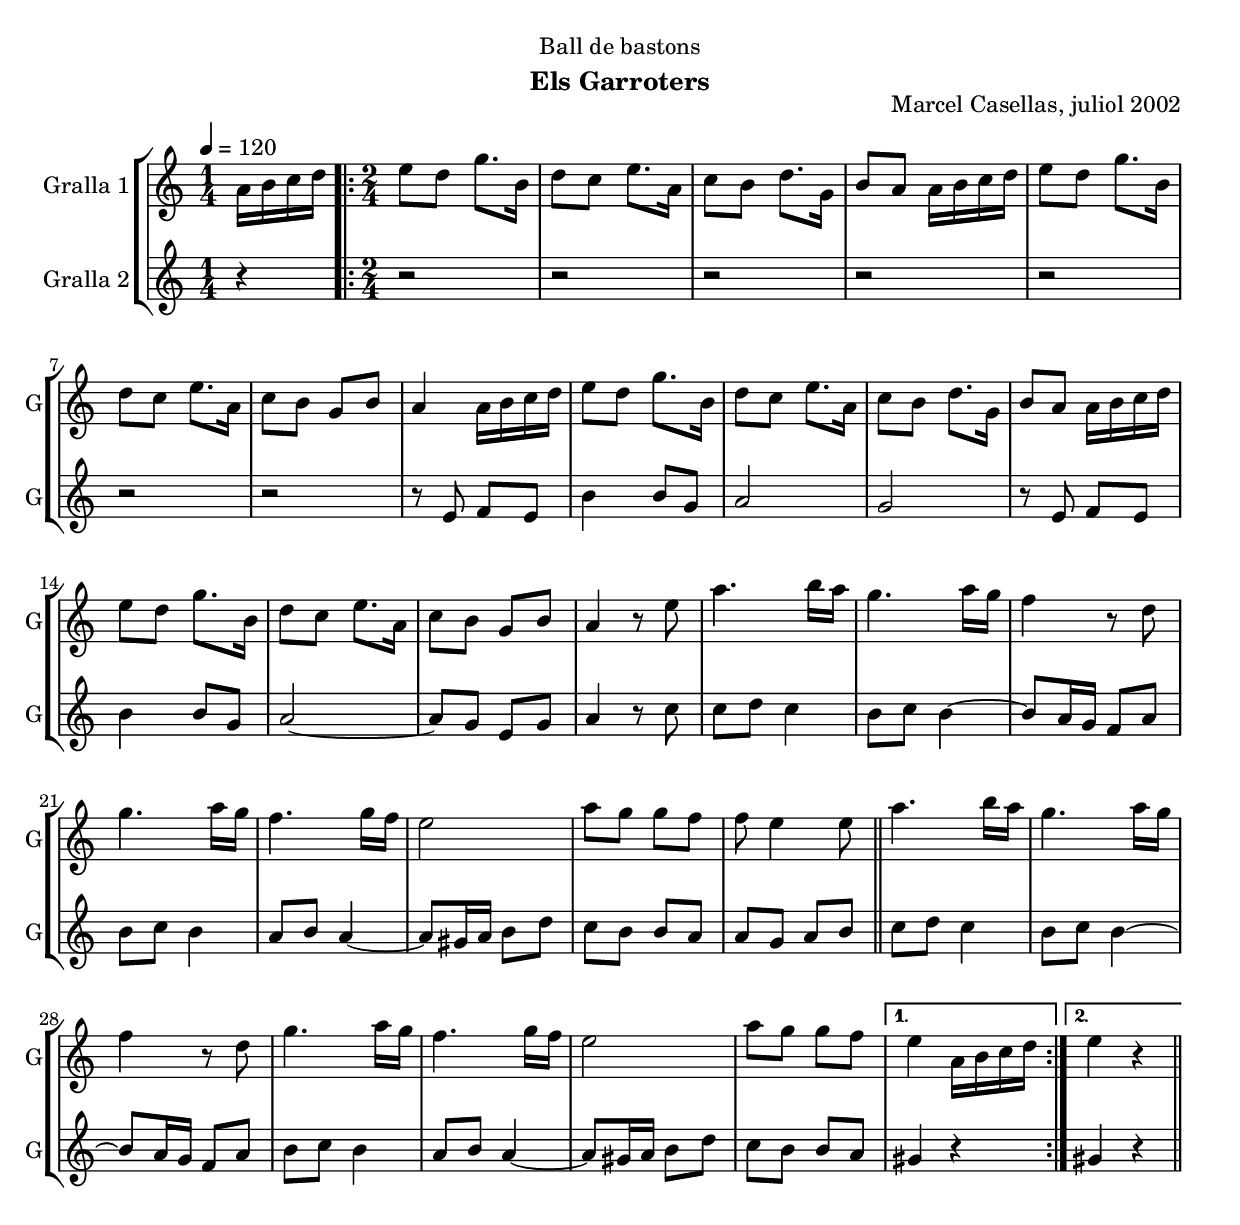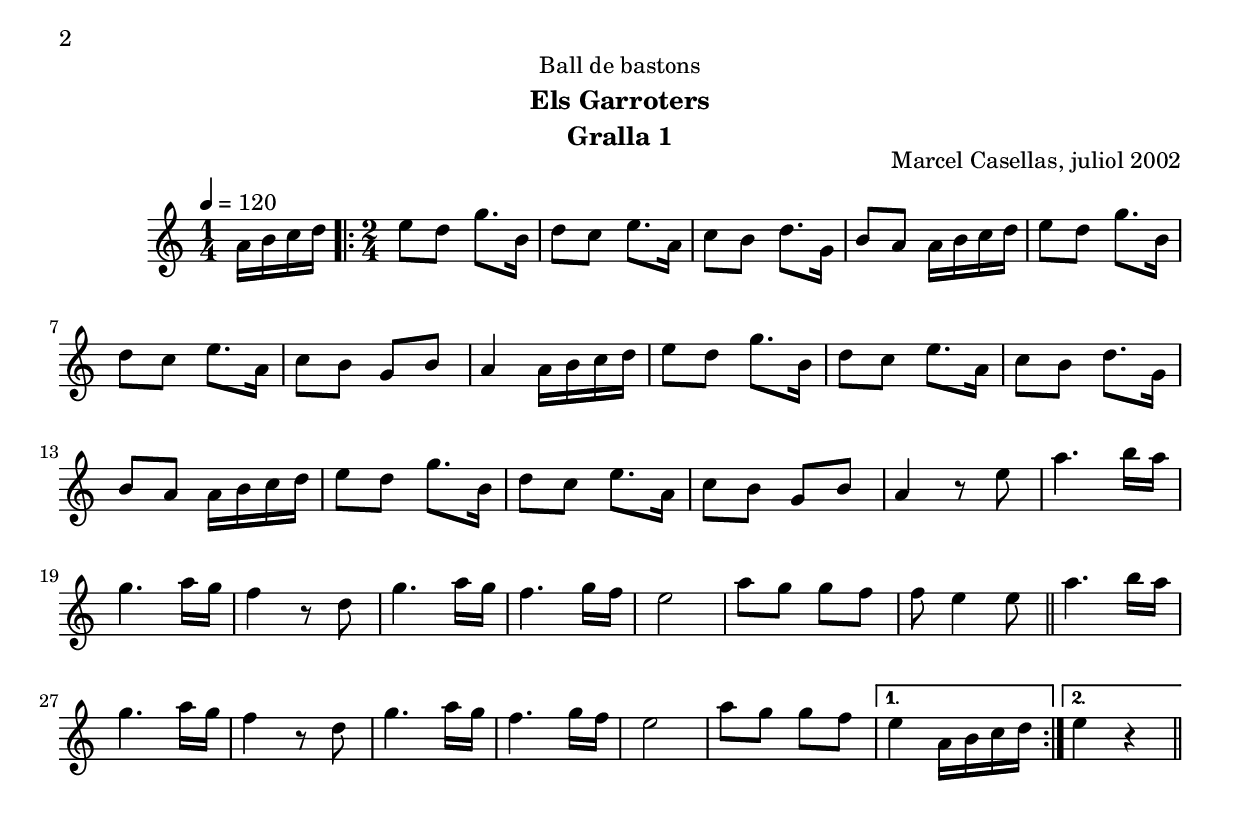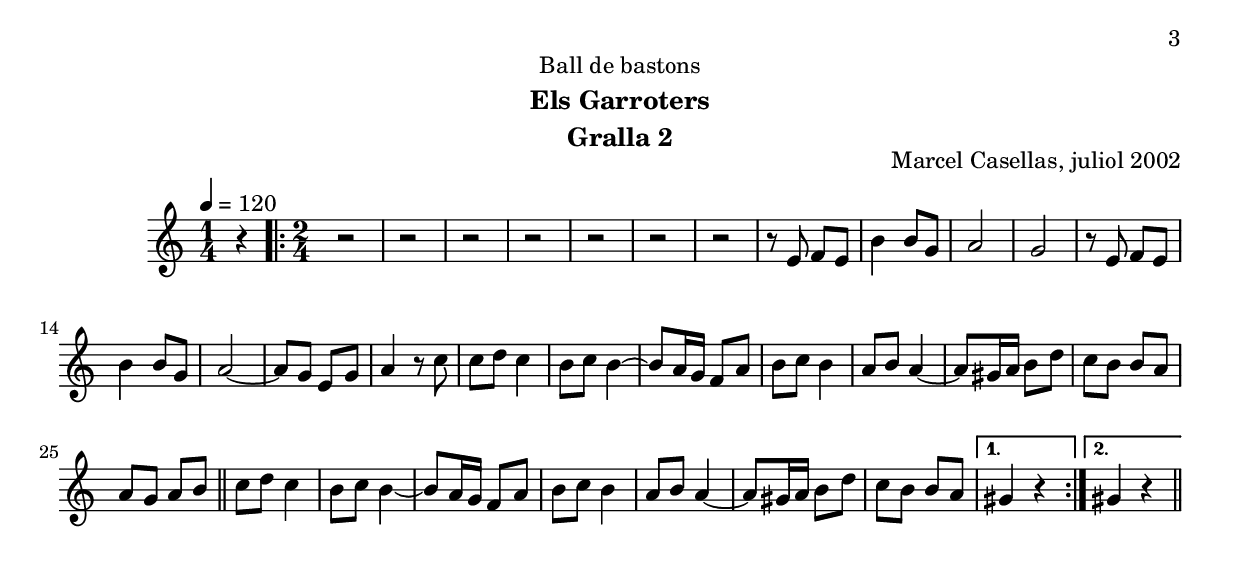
\version "2.16.2"

\header {
  dedication="Ball de bastons"
  title=""
  subtitle="Els Garroters"
  subsubtitle=""
  poet=""
  meter=""
  piece=""
  composer=""
  arranger=""
  opus="Marcel Casellas, juliol 2002"
  instrument=""
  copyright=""
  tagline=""
}

liniaroAa =
\relative a'
{
  \tempo 4=120
  \clef treble
  \key c \major
  \time 1/4
  a16 b c d  |
  \time 2/4   \repeat volta 2 { e8 d g8. b,16  |
  d8 c e8. a,16  |
  c8 b d8. g,16  |
  %05
  b8 a a16 b c d  |
  e8 d g8. b,16  |
  d8 c e8. a,16  |
  c8 b g b  |
  a4 a16 b c d  |
  %10
  e8 d g8. b,16  |
  d8 c e8. a,16  |
  c8 b d8. g,16  |
  b8 a a16 b c d  |
  e8 d g8. b,16  |
  %15
  d8 c e8. a,16  |
  c8 b g b  |
  a4 r8 e'  |
  a4. b16 a  |
  g4. a16 g  |
  %20
  f4 r8 d  |
  g4. a16 g  |
  f4. g16 f  |
  e2  |
  a8 g g f  |
  %25
  f8 e4 e8  \bar "||"
  a4. b16 a  |
  g4. a16 g  |
  f4 r8 d  |
  g4. a16 g  |
  %30
  f4. g16 f  |
  e2  |
  a8 g g f }
  \alternative { { e4 a,16 b c d }
  { e4 r } } \bar "||"
}

liniaroAb =
\relative e'
{
  \tempo 4=120
  \clef treble
  \key c \major
  \time 1/4
  r4  |
  \time 2/4   \repeat volta 2 { r2  |
  r2  |
  r2  |
  %05
  r2  |
  r2  |
  r2  |
  r2  |
  r8 e f e  |
  %10
  b'4 b8 g  |
  a2  |
  g2  |
  r8 e f e  |
  b'4 b8 g  |
  %15
  a2 ~  |
  a8 g e g  |
  a4 r8 c  |
  c8 d c4  |
  b8 c b4 ~  |
  %20
  b8 a16 g f8 a  |
  b8 c b4  |
  a8 b a4 ~  |
  a8 gis16 a b8 d  |
  c8 b b a  |
  %25
  a8 g a b  \bar "||"
  c8 d c4  |
  b8 c b4 ~  |
  b8 a16 g f8 a  |
  b8 c b4  |
  %30
  a8 b a4 ~  |
  a8 gis16 a b8 d  |
  c8 b b a }
  \alternative { { gis4 r }
  { gis4 r } } \bar "||"
}

\bookpart {
  \score {
    \new StaffGroup {
      \override Score.RehearsalMark #'self-alignment-X = #LEFT
      <<
        \new Staff \with {instrumentName = #"Gralla 1" shortInstrumentName = #"G"} \liniaroAa
        \new Staff \with {instrumentName = #"Gralla 2" shortInstrumentName = #"G"} \liniaroAb
      >>
    }
    \layout {}
  }
  \score { \unfoldRepeats
    \new StaffGroup {
      \override Score.RehearsalMark #'self-alignment-X = #LEFT
      <<
        \new Staff \with {instrumentName = #"Gralla 1" shortInstrumentName = #"G"} \liniaroAa
        \new Staff \with {instrumentName = #"Gralla 2" shortInstrumentName = #"G"} \liniaroAb
      >>
    }
    \midi {
      \set Staff.midiInstrument = "oboe"
      \set DrumStaff.midiInstrument = "drums"
    }
  }
}

\bookpart {
  \header {instrument="Gralla 1"}
  \score {
    \new StaffGroup {
      \override Score.RehearsalMark #'self-alignment-X = #LEFT
      <<
        \new Staff \liniaroAa
      >>
    }
    \layout {}
  }
  \score { \unfoldRepeats
    \new StaffGroup {
      \override Score.RehearsalMark #'self-alignment-X = #LEFT
      <<
        \new Staff \liniaroAa
      >>
    }
    \midi {
      \set Staff.midiInstrument = "oboe"
      \set DrumStaff.midiInstrument = "drums"
    }
  }
}

\bookpart {
  \header {instrument="Gralla 2"}
  \score {
    \new StaffGroup {
      \override Score.RehearsalMark #'self-alignment-X = #LEFT
      <<
        \new Staff \liniaroAb
      >>
    }
    \layout {}
  }
  \score { \unfoldRepeats
    \new StaffGroup {
      \override Score.RehearsalMark #'self-alignment-X = #LEFT
      <<
        \new Staff \liniaroAb
      >>
    }
    \midi {
      \set Staff.midiInstrument = "oboe"
      \set DrumStaff.midiInstrument = "drums"
    }
  }
}

